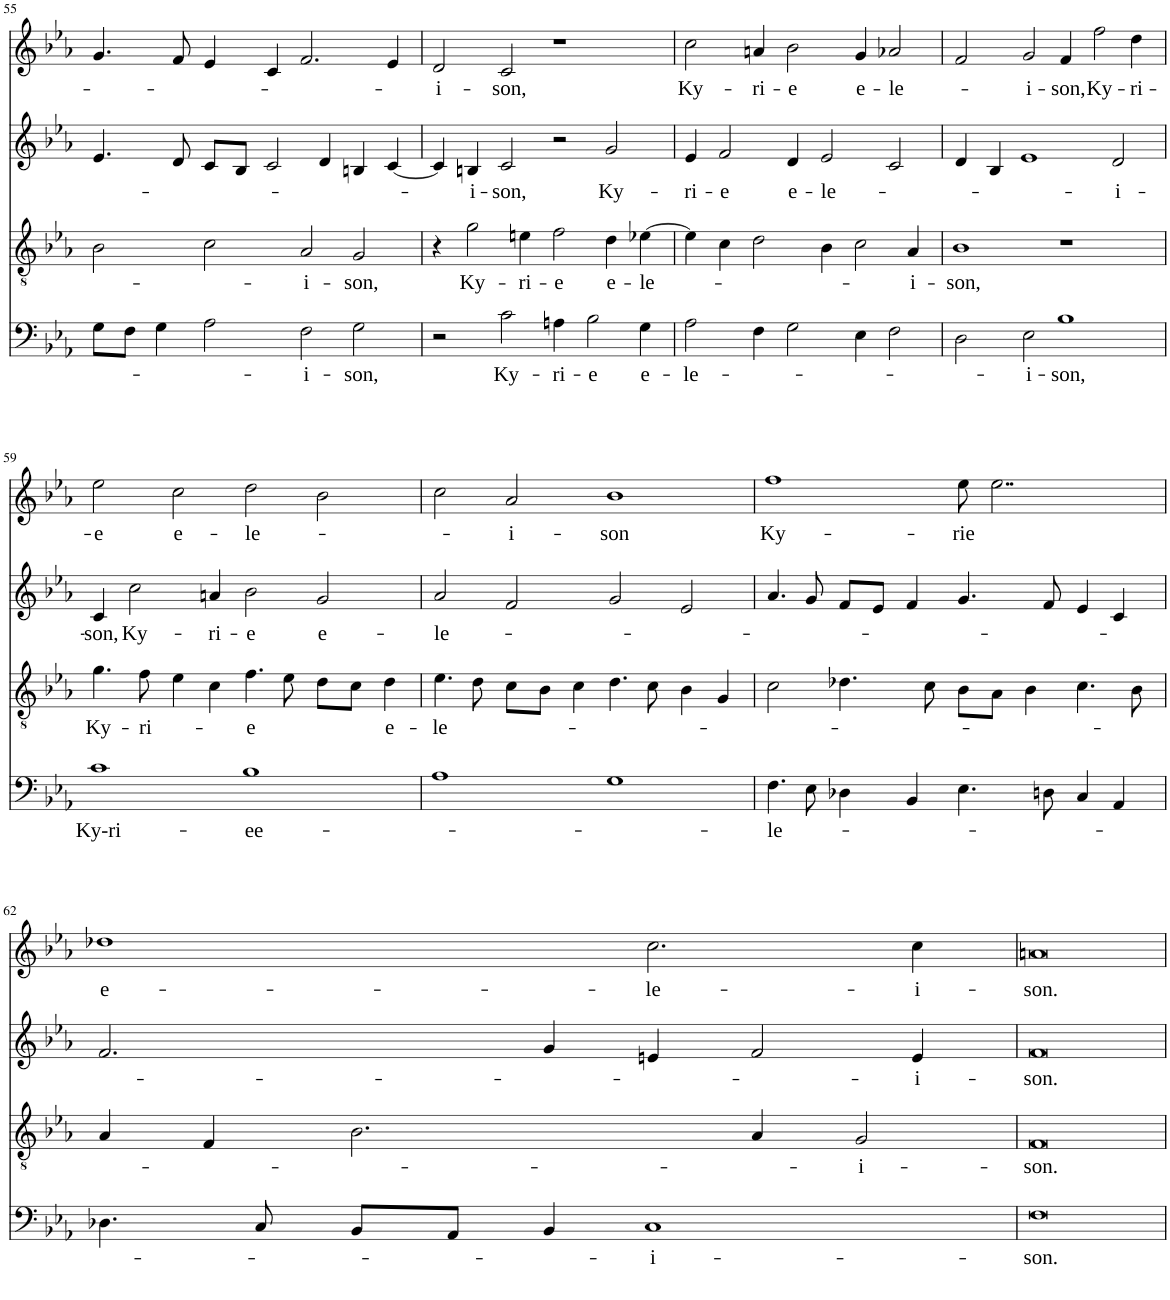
**kern	**text	**kern	**text	**kern	**text	**kern	**text
*part4	*part4	*part3	*part3	*part2	*part2	*part1	*part1
*staff4	*staff4	*staff3	*staff3	*staff2	*staff2	*staff1	*staff1
*I"B	*	*I"T	*	*I"A	*	*I"S	*
!!LO:PB:g=z
*clefF4	*	*clefGv2	*	*clefG2	*	*clefG2	*
*k[b-e-a-]	*	*k[b-e-a-]	*	*k[b-e-a-]	*	*k[b-e-a-]	*
*M4/2	*	*M4/2	*	*M4/2	*	*M4/2	*
=55	=55	=55	=55	=55	=55	=55	=55
8G\L	.	2B-\	.	4.e-/	.	4.g/	.
8F\J	.	.	.	.	.	.	.
4G\	.	.	.	.	.	.	.
.	.	.	.	8d/	.	8f/	.
2A-\	.	2c\	.	8c/L	.	4e-/	.
.	.	.	.	8B-/J	.	.	.
.	.	.	.	2c/	.	4c/	.
!	!LO:LY:b	!	!LO:LY:b	!	!	!	!
2F\	-i-	2A-/	-i-	.	.	2.f/	.
.	.	.	.	4d/	.	.	.
!	!LO:LY:b	!	!LO:LY:b	!	!	!	!
2G\	son,	2G/	son,	4Bn/	.	.	.
.	.	.	.	[4c/	.	4e-/	.
=56	=56	=56	=56	=56	=56	=56	=56
!	!	!	!	!	!	!	!LO:LY:b
2r	.	4r	.	4c/]	.	2d/	i-
!	!	!	!LO:LY:b	!	!LO:LY:b	!	!
.	.	2g\	Ky-	4Bn/	i-	.	.
!	!LO:LY:b	!	!	!	!LO:LY:b	!	!LO:LY:b
2c\	Ky-	.	.	2c/	son,	2c/	son,
!	!	!	!LO:LY:b	!	!	!	!
.	.	4en\	-ri-	.	.	.	.
!	!LO:LY:b	!	!LO:LY:b	!	!	!	!
4An\	-ri-	2f\	-e	2r	.	1r	.
!	!LO:LY:b	!	!	!	!	!	!
2B-\	-e	.	.	.	.	.	.
!	!	!	!LO:LY:b	!	!LO:LY:b	!	!
.	.	4d\	e-	2g/	Ky-	.	.
!	!LO:LY:b	!	!LO:LY:b	!	!	!	!
4G\	e-	[4e-X\	le-	.	.	.	.
=57	=57	=57	=57	=57	=57	=57	=57
!	!LO:LY:b	!	!	!	!LO:LY:b	!	!LO:LY:b
2A-\	le-	4e-\]	.	4e-/	-ri-	2cc\	Ky-
!	!	!	!	!	!LO:LY:b	!	!
.	.	4c\	.	2f/	-e	.	.
!	!	!	!	!	!	!	!LO:LY:b
4F\	.	2d\	.	.	.	4an/	-ri-
!	!	!	!	!	!LO:LY:b	!	!LO:LY:b
2G\	.	.	.	4d/	e-	2b-\	-e
!	!	!	!	!	!LO:LY:b	!	!
.	.	4B-\	.	2e-/	-le-	.	.
!	!	!	!	!	!	!	!LO:LY:b
4E-\	.	2c\	.	.	.	4g/	e-
!	!	!	!	!	!	!	!LO:LY:b
2F\	.	.	.	2c/	.	2a-X/	-le-
!	!	!	!LO:LY:b	!	!	!	!
.	.	4A-/	-i-	.	.	.	.
=58	=58	=58	=58	=58	=58	=58	=58
!	!	!	!LO:LY:b	!	!	!	!
2D\	.	1B-	son,	4d/	.	2f/	.
.	.	.	.	4B-/	.	.	.
!	!LO:LY:b	!	!	!	!	!	!LO:LY:b
2E-\	-i-	.	.	1e-	.	2g/	i-
!	!LO:LY:b	!	!	!	!	!	!LO:LY:b
1B-	son,	1r	.	.	.	4f/	son,
!	!	!	!	!	!	!	!LO:LY:b
.	.	.	.	.	.	2ff\	Ky-
!	!	!	!	!	!LO:LY:b	!	!
.	.	.	.	2d/	i-	.	.
!	!	!	!	!	!	!	!LO:LY:b
.	.	.	.	.	.	4dd\	ri-
!!LO:LB:g=z
=59	=59	=59	=59	=59	=59	=59	=59
!	!LO:LY:b	!	!LO:LY:b	!	!LO:LY:b	!	!LO:LY:b
1c	Ky-ri-	4.g\	Ky-	4c/	-son,	2ee-\	-e
!	!	!	!	!	!LO:LY:b	!	!
.	.	.	.	2cc\	Ky-	.	.
!	!	!	!LO:LY:b	!	!	!	!
.	.	8f\	-ri-	.	.	.	.
!	!	!	!	!	!	!	!LO:LY:b
.	.	4e-\	.	.	.	2cc\	e-
!	!	!	!	!	!LO:LY:b	!	!
.	.	4c\	.	4an/	-ri-	.	.
!	!LO:LY:b	!	!LO:LY:b	!	!LO:LY:b	!	!LO:LY:b
1B-	-ee-	4.f\	e	2b-\	-e	2dd\	-le-
.	.	8e-\	.	.	.	.	.
!	!	!	!	!	!LO:LY:b	!	!
.	.	8d\L	.	2g/	e-	2b-\	.
.	.	8c\J	.	.	.	.	.
!	!	!	!LO:LY:b	!	!	!	!
.	.	4d\	e-	.	.	.	.
=60	=60	=60	=60	=60	=60	=60	=60
!	!	!	!LO:LY:b	!	!LO:LY:b	!	!
1A-	.	4.e-\	le	2a-/	-le-	2cc\	.
.	.	8d\	.	.	.	.	.
!	!	!	!	!	!	!	!LO:LY:b
.	.	8c\L	.	2f/	.	2a-/	i-
.	.	8B-\J	.	.	.	.	.
.	.	4c\	.	.	.	.	.
!	!	!	!	!	!	!	!LO:LY:b
1G	.	4.d\	.	2g/	.	1b-	son
.	.	8c\	.	.	.	.	.
.	.	4B-\	.	2e-/	.	.	.
.	.	4G/	.	.	.	.	.
=61	=61	=61	=61	=61	=61	=61	=61
!	!LO:LY:b	!	!	!	!	!	!LO:LY:b
4.F\	le-	2c\	.	4.a-/	.	1ff	Ky-
8E-\	.	.	.	8g/	.	.	.
4D-X\	.	4.d-X\	.	8f/L	.	.	.
.	.	.	.	8e-/J	.	.	.
4BB-/	.	.	.	4f/	.	.	.
.	.	8c\	.	.	.	.	.
!	!	!	!	!	!	!	!LO:LY:b
4.E-\	.	8B-\L	.	4.g/	.	8ee-\	-rie
.	.	8A-\J	.	.	.	2..ee-\	.
.	.	4B-\	.	.	.	.	.
8Dn\	.	.	.	8f/	.	.	.
4C/	.	4.c\	.	4e-/	.	.	.
4AA-/	.	.	.	4c/	.	.	.
.	.	8B-\	.	.	.	.	.
!!LO:LB:g=z
=62	=62	=62	=62	=62	=62	=62	=62
!	!	!	!	!	!	!	!LO:LY:b
4.D-X\	.	4A-/	.	2.f/	.	1dd-X	e-
.	.	4F/	.	.	.	.	.
8C/	.	.	.	.	.	.	.
8BB-/L	.	2.B-\	.	.	.	.	.
8AA-/J	.	.	.	.	.	.	.
4BB-/	.	.	.	4g/	.	.	.
!	!LO:LY:b	!	!	!	!	!	!LO:LY:b
1C	-i-	.	.	4en/	.	2.cc\	le-
.	.	4A-/	.	2f/	.	.	.
!	!	!	!LO:LY:b	!	!	!	!
.	.	2G/	-i-	.	.	.	.
!	!	!	!	!	!LO:LY:b	!	!LO:LY:b
.	.	.	.	4e/	-i-	4cc\	-i-
=63	=63	=63	=63	=63	=63	=63	=63
!	!LO:LY:b	!	!LO:LY:b	!	!LO:LY:b	!	!LO:LY:b
0F	son.	0F	son.	0f	son.	0an	-son.
=	=	=	=	=	=	=	=
*-	*-	*-	*-	*-	*-	*-	*-
